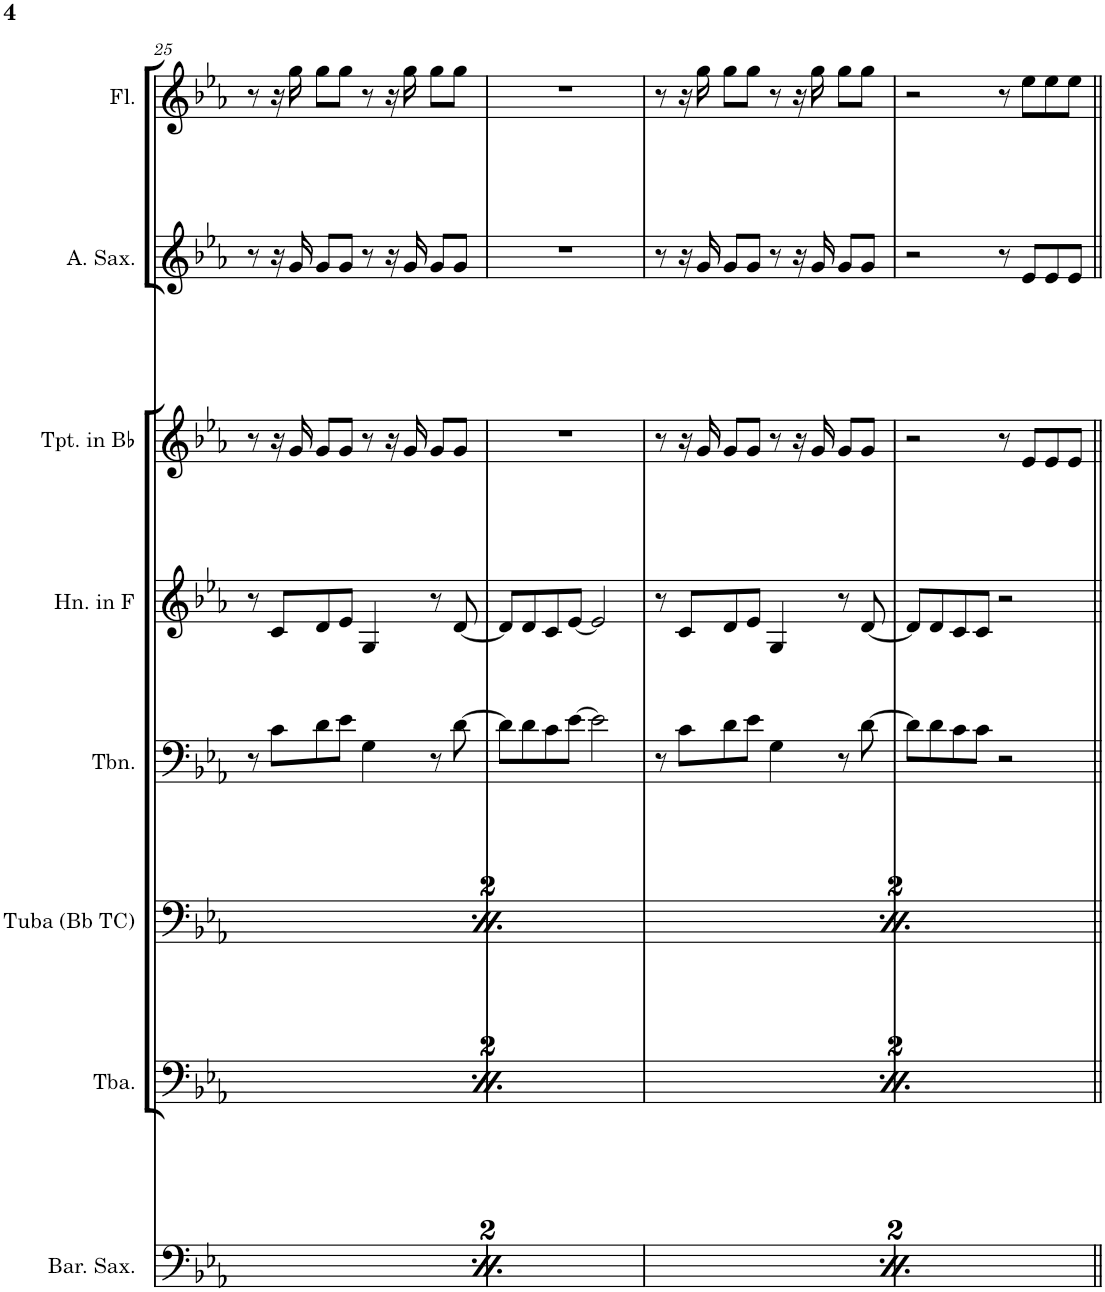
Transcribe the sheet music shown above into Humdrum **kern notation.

**kern	**kern	**kern	**kern	**kern	**kern	**kern	**kern
*part8	*part7	*part6	*part5	*part4	*part3	*part2	*part1
*staff8	*staff7	*staff6	*staff5	*staff4	*staff3	*staff2	*staff1
*I"Baritone Saxophone	*I"Tuba	*I"Tuba (Bb treble)	*I"Trombone	*I"Horn in F	*I"Trumpet in Bb	*I"Alto Saxophone	*I"Flute
*I'Bar. Sax.	*I'Tba.	*	*I'Tbn.	*I'Hn. in F	*I'Tpt. in Bb	*I'A. Sax.	*I'Fl.
!!LO:PB:g=z
*clefF4	*clefF4	*clefF4	*clefF4	*clefG2	*clefG2	*clefG2	*clefG2
*Trd12c21	*	*	*	*Trd4c7	*Trd1c2	*Trd5c9	*
*k[b-e-a-]	*k[b-e-a-]	*k[b-e-a-]	*k[b-e-a-]	*k[b-e-a-]	*k[b-e-a-]	*k[b-e-a-]	*k[b-e-a-]
*M4/4	*M4/4	*M4/4	*M4/4	*M4/4	*M4/4	*M4/4	*M4/4
=25	=25	=25	=25	=25	=25	=25	=25
8.C\L	8.C\L	8.C\L	8r	8r	8r	8r	8r
.	.	.	8c\L	8c/L	16r	16r	16r
8.C\	8.C\	8.C\	.	.	16g/	16g/	16gg\
.	.	.	8d\	8d/	8g/L	8g/L	8gg\L
8E-\J	8E-\J	8E-\J	8e-\J	8e-/J	8g/J	8g/J	8gg\J
8.C\L	8.C\L	8.C\L	4G\	4G/	8r	8r	8r
.	.	.	.	.	16r	16r	16r
8.C\	8.C\	8.C\	.	.	16g/	16g/	16gg\
.	.	.	8r	8r	8g/L	8g/L	8gg\L
8E-\J	8E-\J	8E-\J	[8d\	[8d/	8g/J	8g/J	8gg\J
=26	=26	=26	=26	=26	=26	=26	=26
8.C\L	8.C\L	8.C\L	8d\L]	8d/L]	1r	1r	1r
.	.	.	8d\	8d/	.	.	.
8.C\	8.C\	8.C\	.	.	.	.	.
.	.	.	8c\	8c/	.	.	.
8E-\J	8E-\J	8E-\J	[8e-\J	[8e-/J	.	.	.
8.C\L	8.C\L	8.C\L	2e-\]	2e-/]	.	.	.
8.E-\	8.E-\	8.E-\	.	.	.	.	.
8E-\J	8E-\J	8E-\J	.	.	.	.	.
=27	=27	=27	=27	=27	=27	=27	=27
8.C\L	8.C\L	8.C\L	8r	8r	8r	8r	8r
.	.	.	8c\L	8c/L	16r	16r	16r
8.C\	8.C\	8.C\	.	.	16g/	16g/	16gg\
.	.	.	8d\	8d/	8g/L	8g/L	8gg\L
8E-\J	8E-\J	8E-\J	8e-\J	8e-/J	8g/J	8g/J	8gg\J
8.C\L	8.C\L	8.C\L	4G\	4G/	8r	8r	8r
.	.	.	.	.	16r	16r	16r
8.C\	8.C\	8.C\	.	.	16g/	16g/	16gg\
.	.	.	8r	8r	8g/L	8g/L	8gg\L
8E-\J	8E-\J	8E-\J	[8d\	[8d/	8g/J	8g/J	8gg\J
=28	=28	=28	=28	=28	=28	=28	=28
8.C\L	8.C\L	8.C\L	8d\L]	8d/L]	2r	2r	2r
.	.	.	8d\	8d/	.	.	.
8.C\	8.C\	8.C\	.	.	.	.	.
.	.	.	8c\	8c/	.	.	.
8E-\J	8E-\J	8E-\J	8c\J	8c/J	.	.	.
8.C\L	8.C\L	8.C\L	2r	2r	8r	8r	8r
.	.	.	.	.	8e-/L	8e-/L	8ee-\L
8.E-\	8.E-\	8.E-\	.	.	.	.	.
.	.	.	.	.	8e-/	8e-/	8ee-\
8E-\J	8E-\J	8E-\J	.	.	8e-/J	8e-/J	8ee-\J
=||	=||	=||	=||	=||	=||	=||	=||
*-	*-	*-	*-	*-	*-	*-	*-
